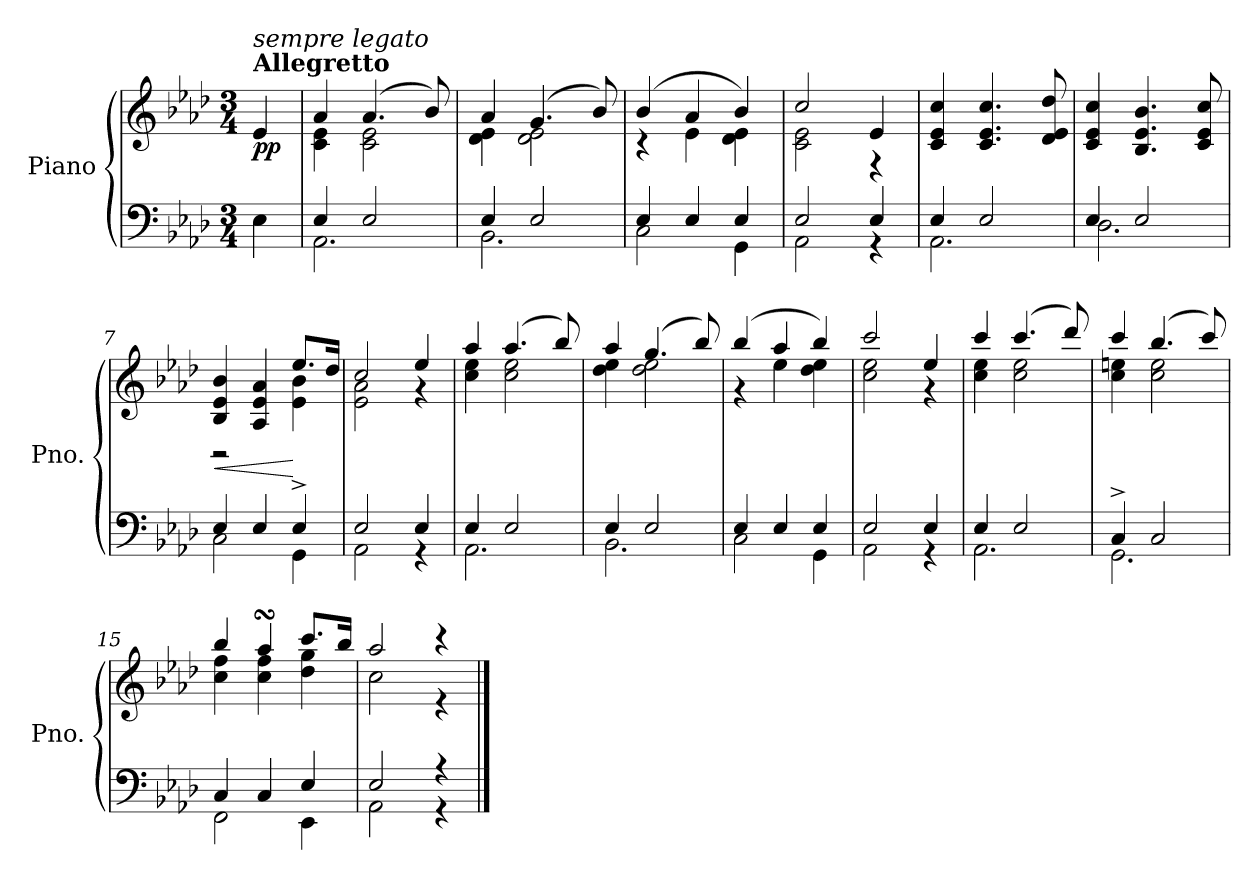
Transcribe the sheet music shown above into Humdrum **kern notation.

**kern	**kern	**dynam
*part1	*part1	*part1
*staff2	*staff1	*staff1/2
*I"Piano	*	*
*I'Pno.	*	*
*clefF4	*clefG2	*
*k[b-e-a-d-]	*k[b-e-a-d-]	*
*M3/4	*M3/4	*
=	=	=
!	!LO:TX:a:B:t=Allegretto	!
!	!LO:TX:a:i:t=sempre legato	!
!	!	!LO:DY:b
4E-\	4e-/	pp
=1	=1	=1
*^	*^	*
4E-/	2.AA-\	4a-/	4c\ 4e-\	.
2E-/	.	(>4.a-/	2c\ 2e-\	.
.	.	8b-/)	.	.
=2	=2	=2	=2	=2
4E-/	2.BB-\	4a-/	4d-\ 4e-\	.
2E-/	.	(>4.g/	2d-\ 2e-\	.
.	.	8b-/)	.	.
=3	=3	=3	=3	=3
4E-/	2C\	(>4b-/	4r	.
4E-/	.	4a-/	4e-\	.
4E-/	4GG\	4b-/)	4d-\ 4e-\	.
=4	=4	=4	=4	=4
2E-/	2AA-\	2cc/	2c\ 2e-\	.
4E-/	4r	4e-/	4r	.
*	*	*v	*v	*
=5	=5	=5	=5
4E-/	2.AA-\	4c/ 4e-/ 4cc/	.
2E-/	.	4.c/ 4.e-/ 4.cc/	.
.	.	8d-/ 8e-/ 8dd-/	.
=6	=6	=6	=6
4E-/	2.D-\	4c/ 4e-/ 4cc/	.
2E-/	.	4.B-/ 4.e-/ 4.b-/	.
.	.	8c/ 8e-/ 8cc/	.
=7	=7	=7	=7
!	!	!	!LO:HP:b
*	*	*^	*
4E-/	2C\	4B-/ 4e-/ 4b-/	2r	<
4E-/	.	4A-/ 4e-/ 4a-/	.	.
4E-^/	4GG\	8.ee-/L	4e-\ 4b-\	[
.	.	16dd-/Jk	.	.
=8	=8	=8	=8	=8
2E-/	2AA-\	2cc/	2e-\ 2a-\	.
4E-/	4r	4ee-/	4r	.
!!LO:LB:g=z	!!
=9	=9	=9	=9	=9
4E-/	2.AA-\	4aa-/	4cc\ 4ee-\	.
2E-/	.	(>4.aa-/	2cc\ 2ee-\	.
.	.	8bb-/)	.	.
=10	=10	=10	=10	=10
4E-/	2.BB-\	4aa-/	4dd-\ 4ee-\	.
2E-/	.	(>4.gg/	2dd-\ 2ee-\	.
.	.	8bb-/)	.	.
=11	=11	=11	=11	=11
4E-/	2C\	(>4bb-/	4r	.
4E-/	.	4aa-/	4ee-\	.
4E-/	4GG\	4bb-/)	4dd-\ 4ee-\	.
=12	=12	=12	=12	=12
2E-/	2AA-\	2ccc/	2cc\ 2ee-\	.
4E-/	4r	4ee-/	4r	.
=13	=13	=13	=13	=13
4E-/	2.AA-\	4ccc/	4cc\ 4ee-\	.
2E-/	.	(>4.ccc/	2cc\ 2ee-\	.
.	.	8ddd-/)	.	.
=14	=14	=14	=14	=14
4C^/	2.GG\	4ccc/	4cc\ 4een\	.
2C/	.	(>4.bb-/	2cc\ 2ee\	.
.	.	8ccc/)	.	.
=15	=15	=15	=15	=15
4C/	2FF\	4bb-/	4cc\ 4ff\	.
4C/	.	4aa-sSSs/	4cc\ 4ff\	.
4E-/	4EE-\	8.ccc/L	4dd-\ 4gg\	.
.	.	16bb-/Jk	.	.
=16	=16	=16	=16	=16
2E-/	2AA-\	2aa-/	2cc\	.
4r	4r	4r	4r	.
*v	*v	*	*	*
*	*v	*v	*
==	==	==
*-	*-	*-
